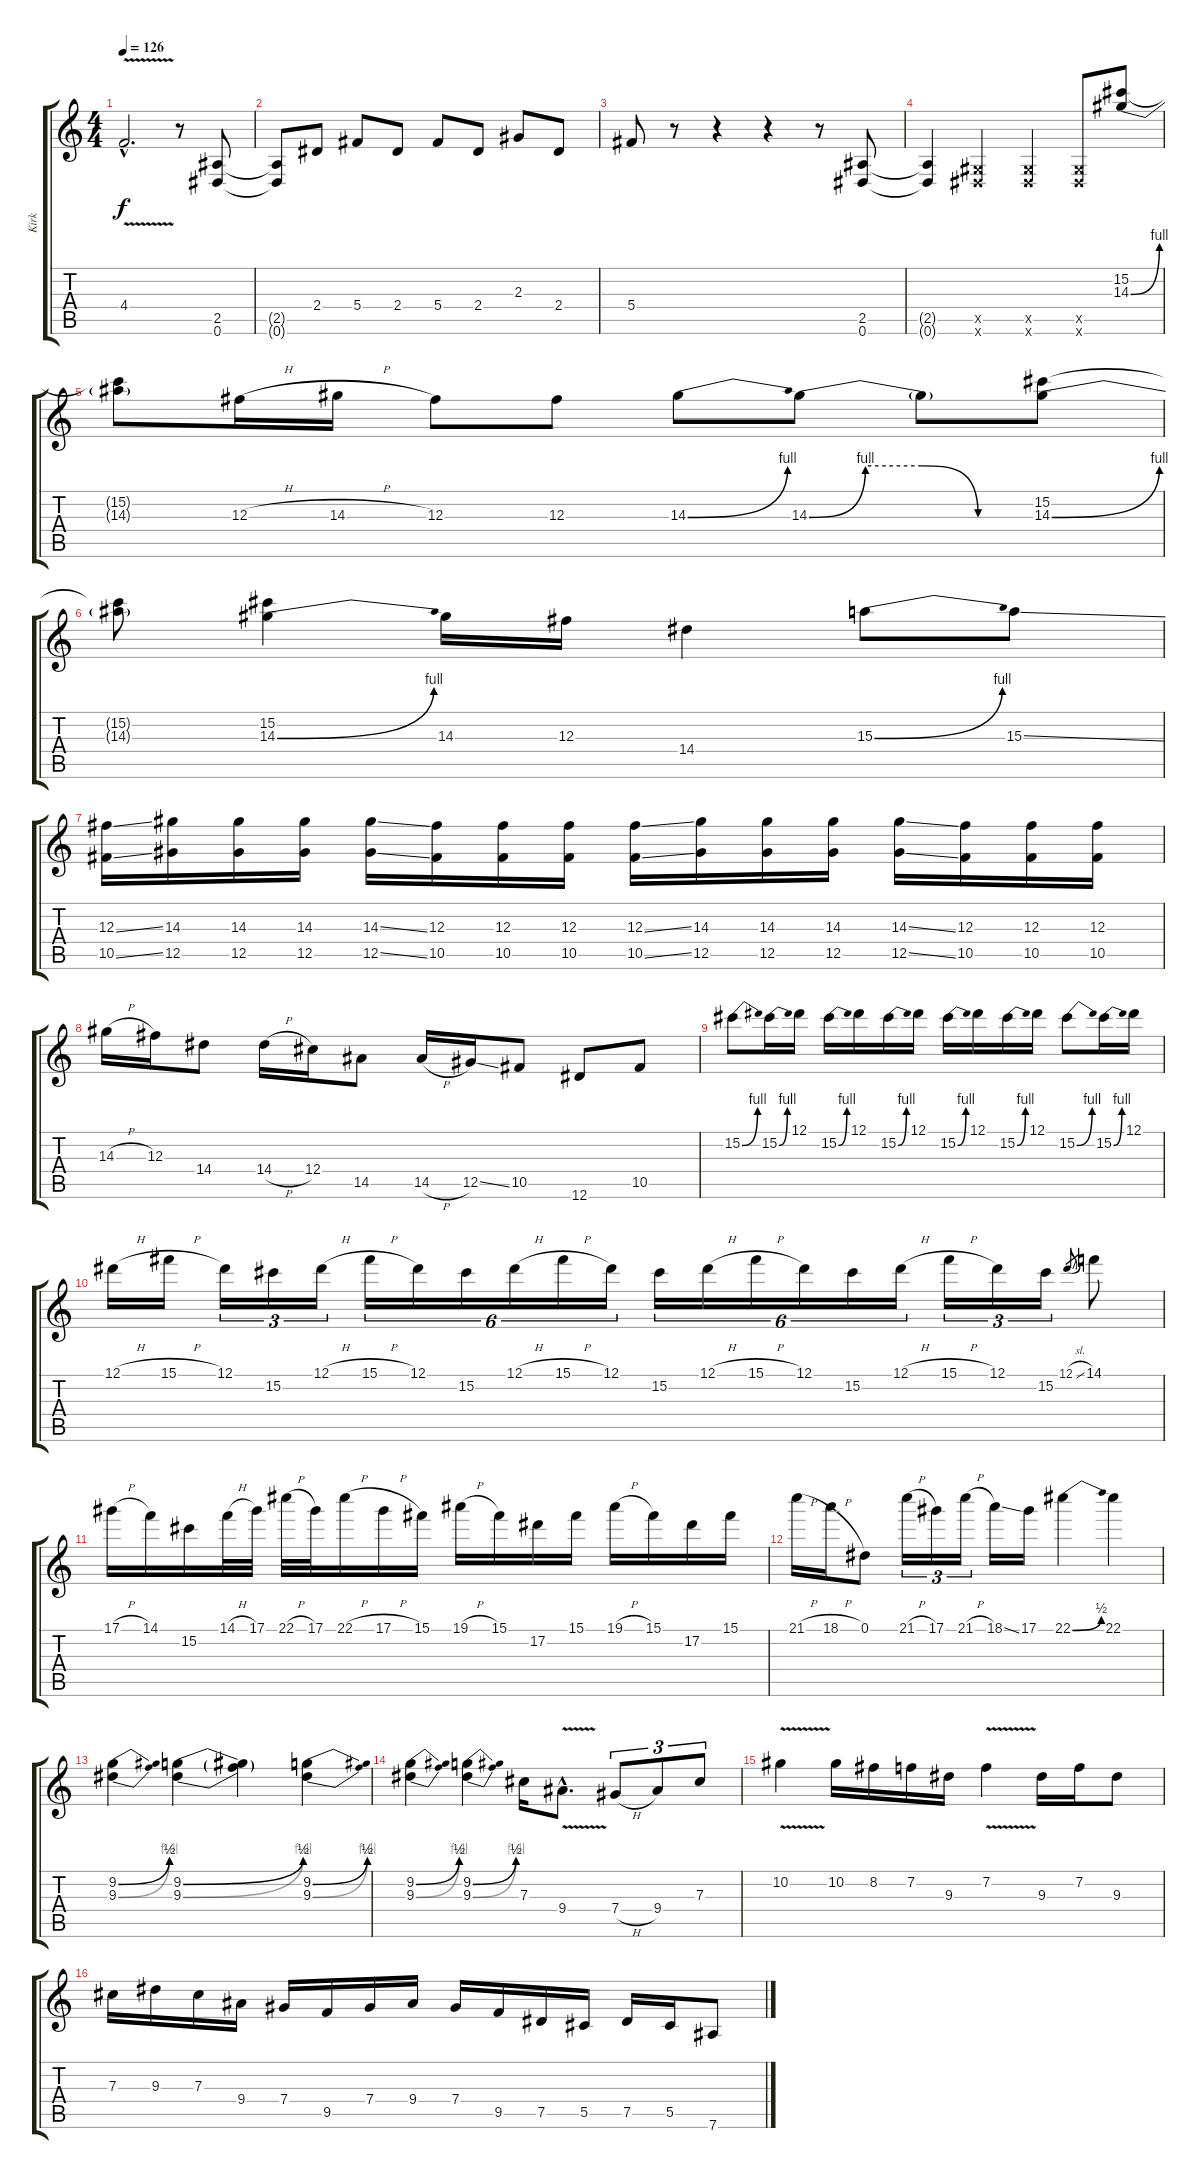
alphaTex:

\track ("Kirk" "Kirk") {instrument distortionguitar}
\staff {score tabs}
\tuning (Eb4 Bb3 Gb3 Db3 Ab2 Eb2) {hide}
\ts (4 4)
\tempo 126
\clef g2
\ks c
4.4{v hac}.2{d dy f} r.8 (2.5 0.6).8 |
(2.5{t} 0.6{t}).8 2.4.8 5.4.8 2.4.8 5.4.8 2.4.8 2.3.8 2.4.8 |
5.4.8 r.8 r.4 r.4 r.8 (2.5 0.6).8 |
(2.5{t} 0.6{t}).4 (0.5{x} 0.6{x}).4 (0.5{x} 0.6{x}).4 (0.5{x} 0.6{x}).8 (15.2 14.3{be (bend 0 0 60 4)}).8{volume 16} |
(15.2{t} 14.3{t}).8 12.3{h}.16 14.3{h}.16 12.3.8 12.3.8 14.3{be (bend 0 0 60 4)}.8 14.3{be (custom 0 0 15 4 30 4 45 0 60 0)}.8 14.3{t}.8 (15.2 14.3{be (bend 0 0 60 4)}).8 |
(15.2{t} 14.3{t}).8 (15.2 14.3{be (bend 0 0 60 4)}).4 14.3.16 12.3.16 14.4.4 15.3{be (bend 0 0 60 4)}.8 15.3{ss}.8 |
(12.3{ss} 10.5{ss}).16 (14.3 12.5).16 (14.3 12.5).16 (14.3 12.5).16 (14.3{ss} 12.5{ss}).16 (12.3 10.5).16 (12.3 10.5).16 (12.3 10.5).16 (12.3{ss} 10.5{ss}).16 (14.3 12.5).16 (14.3 12.5).16 (14.3 12.5).16 (14.3{ss} 12.5{ss}).16 (12.3 10.5).16 (12.3 10.5).16 (12.3 10.5).16 |
14.3{h}.16 12.3.16 14.4.8 14.4{h}.16 12.4.16 14.5.8 14.5{h}.16 12.5{ss}.16 10.5.8 12.6.8 10.5.8 |
15.2{be (bend 0 0 60 4)}.8 15.2{be (bend 0 0 60 4)}.16 12.1.16 15.2{be (bend 0 0 60 4)}.16 12.1.16 15.2{be (bend 0 0 60 4)}.16 12.1.16 15.2{be (bend 0 0 60 4)}.16 12.1.16 15.2{be (bend 0 0 60 4)}.16 12.1.16 15.2{be (bend 0 0 60 4)}.8 15.2{be (bend 0 0 60 4)}.16 12.1.16 |
12.1{h}.16 15.1{h}.16 12.1.16{tu (3 2)} 15.2.16{tu (3 2)} 12.1{h}.16{tu (3 2)} 15.1{h}.16{tu (6 4)} 12.1.16{tu (6 4)} 15.2.16{tu (6 4)} 12.1{h}.16{tu (6 4)} 15.1{h}.16{tu (6 4)} 12.1.16{tu (6 4)} 15.2.16{tu (6 4)} 12.1{h}.16{tu (6 4)} 15.1{h}.16{tu (6 4)} 12.1.16{tu (6 4)} 15.2.16{tu (6 4)} 12.1{h}.16{tu (6 4)} 15.1{h}.16{tu (3 2)} 12.1.16{tu (3 2)} 15.2.16{tu (3 2)} 12.1{sl}.8{gr} 14.1.8 |
17.1{h}.16 14.1.16 15.2.16 14.1{h}.32 17.1.32 22.1{h}.32 17.1.32 22.1{h}.16 17.1{h}.16 15.1.16 19.1{h}.16 15.1.16 17.2.16 15.1.16 19.1{h}.16 15.1.16 17.2.16 15.1.16 |
21.1{h}.16 18.1{h}.16 0.1.8 21.1{h}.16{tu (3 2)} 17.1.16{tu (3 2)} 21.1{h}.16{tu (3 2)} 18.1{ss}.16 17.1.16 22.1{be (bend 0 0 60 2)}.4 22.1.4 |
(9.2{be (bend 0 0 60 2)} 9.3{be (bend 0 0 60 4)}).4 (9.2{be (bend 0 0 60 2)} 9.3{be (bend 0 0 60 4)}).4 (9.2{t} 9.3{t}).4 (9.2{be (bend 0 0 60 2)} 9.3{be (bend 0 0 60 4)}).4 |
(9.2{be (bend 0 0 60 2)} 9.3{be (bend 0 0 60 4)}).4 (9.2{be (bend 0 0 60 2)} 9.3{be (bend 0 0 60 4)}).4 7.3.16 9.4{v hac}.8{d} 7.4{h}.8{tu (3 2)} 9.4.8{tu (3 2)} 7.3.8{tu (3 2)} |
10.2{v}.4 10.2.16 8.2.16 7.2.16 9.3.16 7.2{v}.4 9.3.16 7.2.16 9.3.8 |
7.3.16 9.3.16 7.3.16 9.4.16 7.4.16 9.5.16 7.4.16 9.4.16 7.4.16 9.5.16 7.5.16 5.5.16 7.5.16 5.5.16 7.6.8
